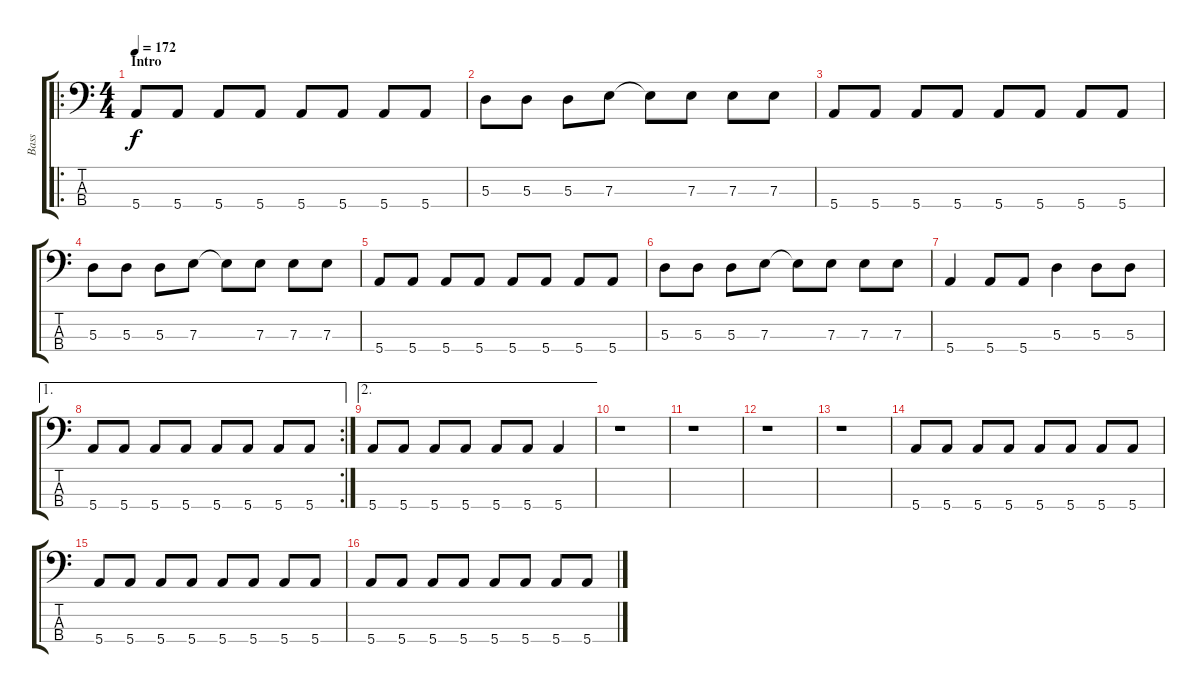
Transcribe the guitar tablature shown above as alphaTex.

\track ("Bass" "Bass") {instrument electricbassfinger}
\staff {score tabs}
\tuning (G2 D2 A1 E1) {hide}
\ro
\ts (4 4)
\section ("" "Intro")
\tempo 172
\clef f4
\ks c
5.4.8{dy f instrument electricbassfinger} 5.4.8 5.4.8 5.4.8 5.4.8 5.4.8 5.4.8 5.4.8 |
5.3.8 5.3.8 5.3.8 7.3.8 7.3{t}.8 7.3.8 7.3.8 7.3.8 |
5.4.8 5.4.8 5.4.8 5.4.8 5.4.8 5.4.8 5.4.8 5.4.8 |
5.3.8 5.3.8 5.3.8 7.3.8 7.3{t}.8 7.3.8 7.3.8 7.3.8 |
5.4.8 5.4.8 5.4.8 5.4.8 5.4.8 5.4.8 5.4.8 5.4.8 |
5.3.8 5.3.8 5.3.8 7.3.8 7.3{t}.8 7.3.8 7.3.8 7.3.8 |
5.4.4 5.4.8 5.4.8 5.3.4 5.3.8 5.3.8 |
\ae 1
\rc 2
5.4.8 5.4.8 5.4.8 5.4.8 5.4.8 5.4.8 5.4.8 5.4.8 |
\ae 2
5.4.8 5.4.8 5.4.8 5.4.8 5.4.8 5.4.8 5.4.4 |
r.1 |
r.1 |
r.1 |
r.1 |
5.4.8 5.4.8 5.4.8 5.4.8 5.4.8 5.4.8 5.4.8 5.4.8 |
5.4.8 5.4.8 5.4.8 5.4.8 5.4.8 5.4.8 5.4.8 5.4.8 |
5.4.8 5.4.8 5.4.8 5.4.8 5.4.8 5.4.8 5.4.8 5.4.8
